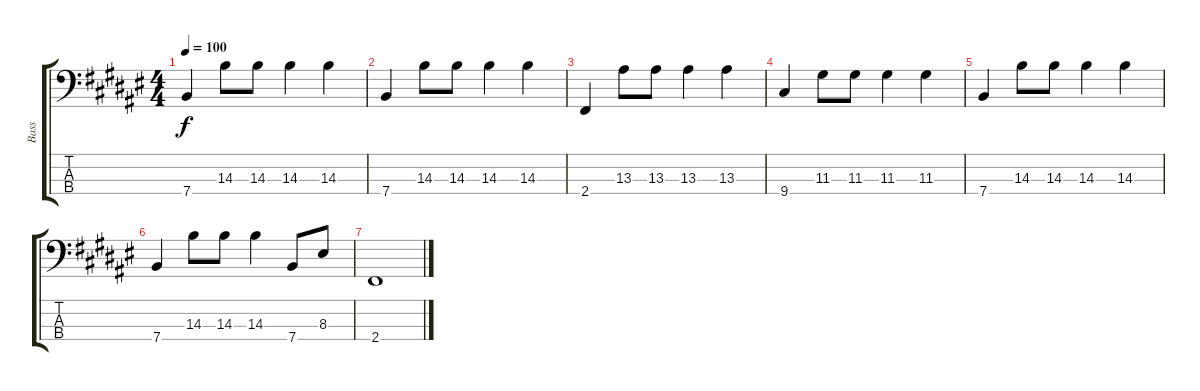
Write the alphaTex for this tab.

\track ("Bass" "Bass") {instrument electricbassfinger}
\staff {score tabs}
\tuning (G2 D2 A1 E1) {hide}
\ts (4 4)
\tempo 100
\clef f4
\ks d#minor
7.4.4{dy f} 14.3.8 14.3.8 14.3.4 14.3.4 |
7.4.4 14.3.8 14.3.8 14.3.4 14.3.4 |
2.4.4 13.3.8 13.3.8 13.3.4 13.3.4 |
\ks f#
9.4.4 11.3.8 11.3.8 11.3.4 11.3.4 |
\ks d#minor
7.4.4 14.3.8 14.3.8 14.3.4 14.3.4 |
7.4.4 14.3.8 14.3.8 14.3.4 7.4.8 8.3.8 |
\ks f#
2.4.1
